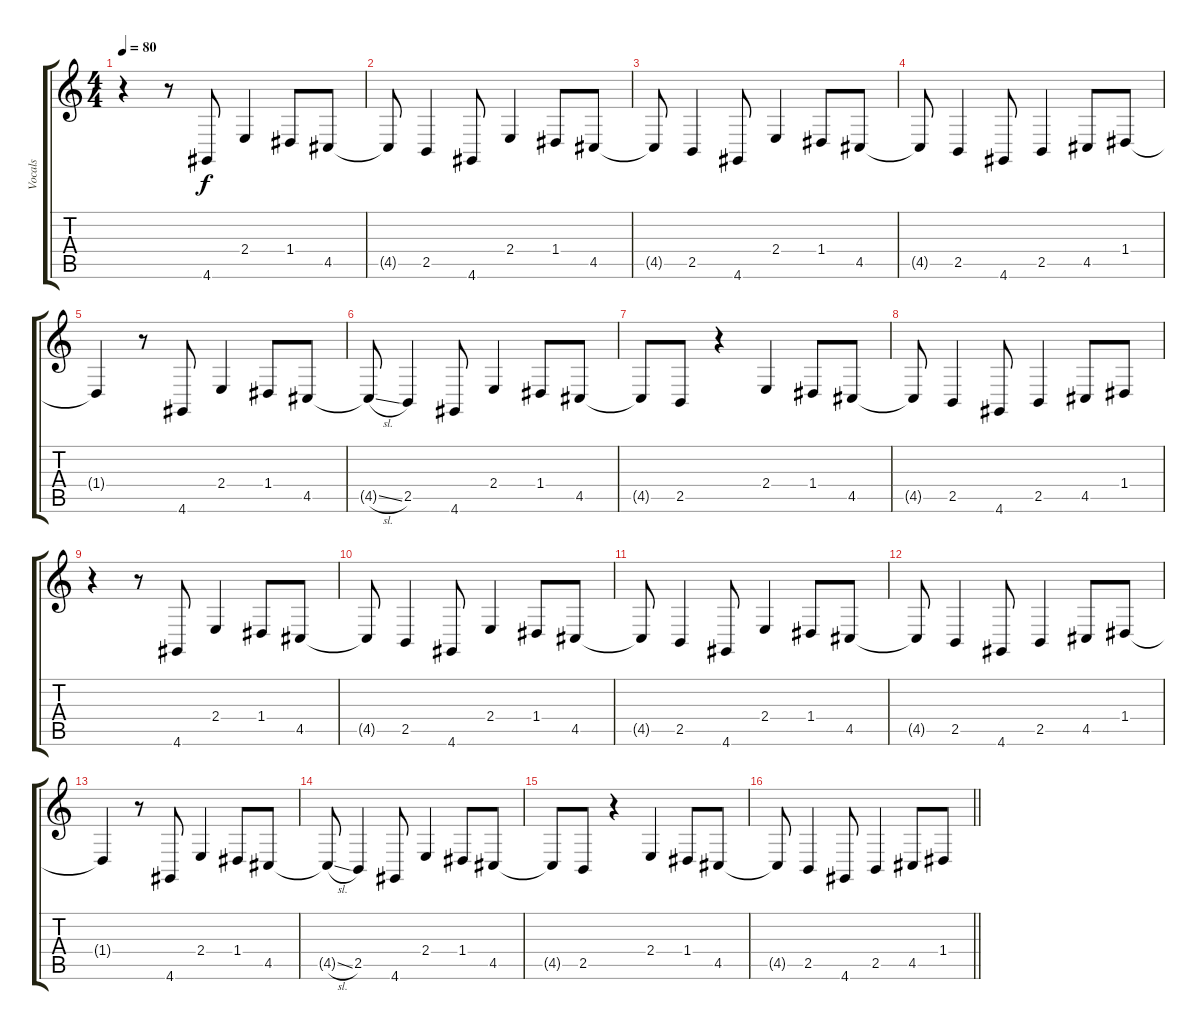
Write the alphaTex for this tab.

\track ("Vocals" "Vocals") {instrument clarinet}
\staff {score tabs}
\tuning (E4 B3 G3 D3 A2 E2) {hide}
\ts (4 4)
\tempo 80
\clef g2
\ks c
r.4{dy f} r.8 4.6.8 2.4.4 1.4.8 4.5.8 |
4.5{t}.8 2.5.4 4.6.8 2.4.4 1.4.8 4.5.8 |
4.5{t}.8 2.5.4 4.6.8 2.4.4 1.4.8 4.5.8 |
4.5{t}.8 2.5.4 4.6.8 2.5.4 4.5.8 1.4.8 |
1.4{t}.4 r.8 4.6.8 2.4.4 1.4.8 4.5.8 |
4.5{sl t}.8 2.5.4 4.6.8 2.4.4 1.4.8 4.5.8 |
4.5{t}.8 2.5.8 r.4 2.4.4 1.4.8 4.5.8 |
4.5{t}.8 2.5.4 4.6.8 2.5.4 4.5.8 1.4.8 |
r.4 r.8 4.6.8 2.4.4 1.4.8 4.5.8 |
4.5{t}.8 2.5.4 4.6.8 2.4.4 1.4.8 4.5.8 |
4.5{t}.8 2.5.4 4.6.8 2.4.4 1.4.8 4.5.8 |
4.5{t}.8 2.5.4 4.6.8 2.5.4 4.5.8 1.4.8 |
1.4{t}.4 r.8 4.6.8 2.4.4 1.4.8 4.5.8 |
4.5{sl t}.8 2.5.4 4.6.8 2.4.4 1.4.8 4.5.8 |
4.5{t}.8 2.5.8 r.4 2.4.4 1.4.8 4.5.8 |
\barLineRight lightlight
4.5{t}.8 2.5.4 4.6.8 2.5.4 4.5.8 1.4.8
